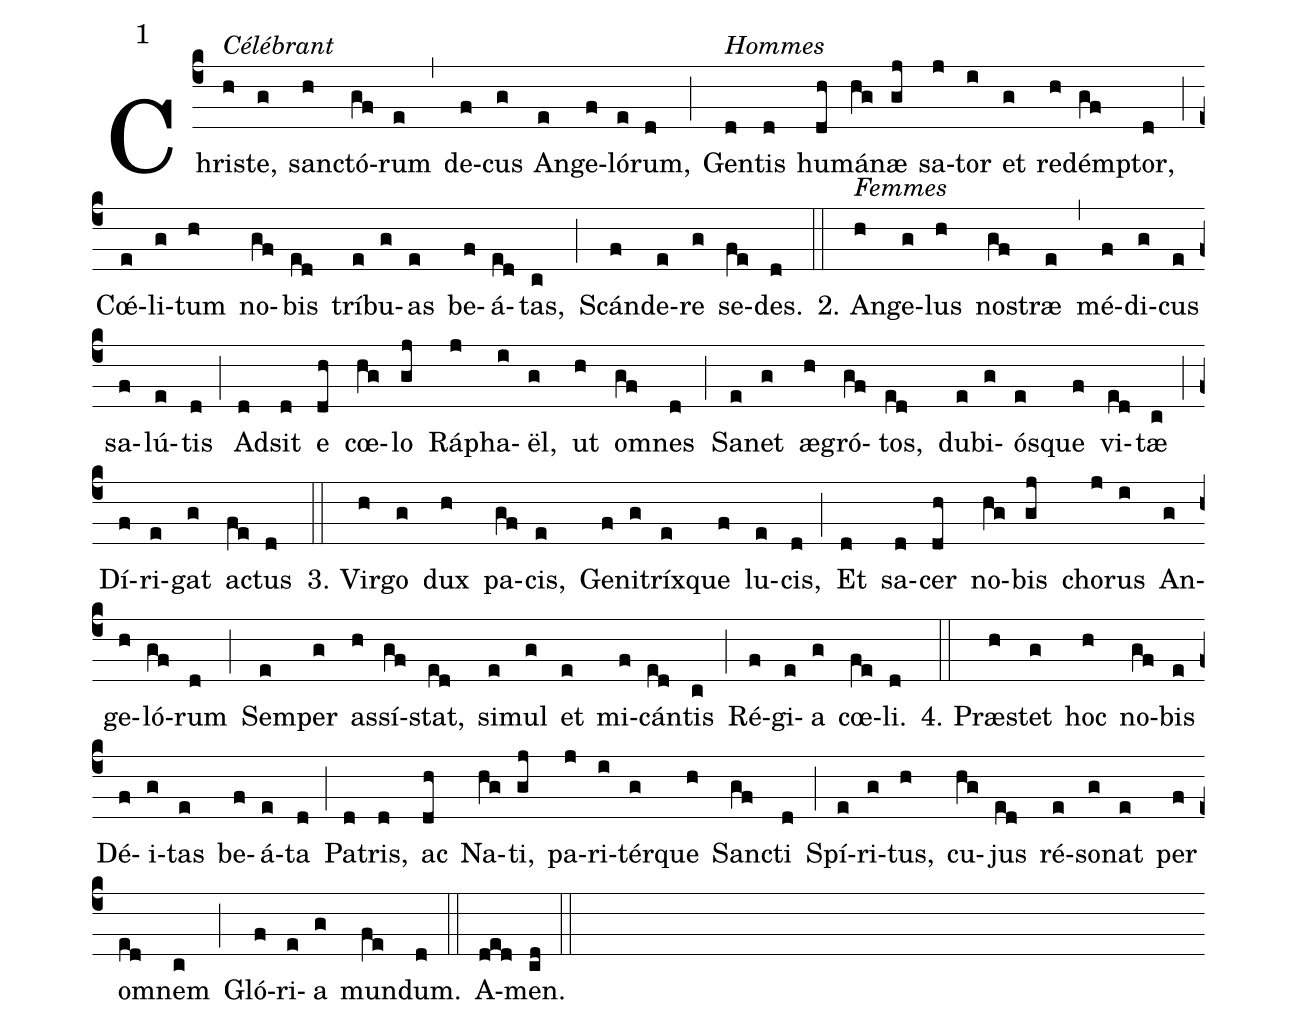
mode:1;
%%
(c4) <alt>Célébrant</alt>Chris(h)te,(g) sanc(h)tó(gf)rum(e) (,) de(f)cus(g) An(e)ge(f)ló(e)rum,(d) (;)
<alt>Hommes</alt>Gen(d)tis(d) hu(dh)má(hg)næ(gj) sa(j)tor(i) et(g) re(h)dém(gf)ptor,(d) (;)
Cœ́(e)li(g)tum(h) no(gf)bis(ed) trí(e)bu(g)as(e) be(f)á(ed)tas,(c) (;)
Scán(f)de(e)re(g) se(fe)des.(d) (::)

2.  <alt>Femmes</alt>An(h)ge(g)lus(h) no(gf)stræ(e) (,) mé(f)di(g)cus(e) sa(f)lú(e)tis(d) (;)
Ad(d)sit(d) e(dh) cœ(hg)lo(gj) Rá(j)pha(i)ël,(g) ut(h) o(gf)mnes(d) (;)
Sa(e)net(g) æ(h)gró(gf)tos,(ed) du(e)bi(g)ós(e)que(f) vi(ed)tæ(c) (;)
Dí(f)ri(e)gat(g) a(fe)ctus(d) (::)

3.  Vir(h)go(g) dux(h) pa(gf)cis,(e) Ge(f)ni(g)tríx(e)que(f) lu(e)cis,(d) (;)
Et(d) sa(d)cer(dh) no(hg)bis(gj) cho(j)rus(i) An(g)ge(h)ló(gf)rum(d) (;)
Sem(e)per(g) as(h)sí(gf)stat,(ed) si(e)mul(g) et(e) mi(f)cán(ed)tis(c) (;)
Ré(f)gi(e)a(g) cœ(fe)li.(d) (::)

4.  Præ(h)stet(g) hoc(h) no(gf)bis(e) Dé(f)i(g)tas(e) be(f)á(e)ta(d) (;)
Pa(d)tris,(d) ac(dh) Na(hg)ti,(gj) pa(j)ri(i)tér(g)que(h) Sanc(gf)ti(d) (;)
Spí(e)ri(g)tus,(h) cu(hg)jus(ed) ré(e)so(g)nat(e) per(f) o(ed)mnem(c) (;)
Gló(f)ri(e)a(g) mun(fe)dum.(d) (::)

A(ded)men.(cd) (::)
